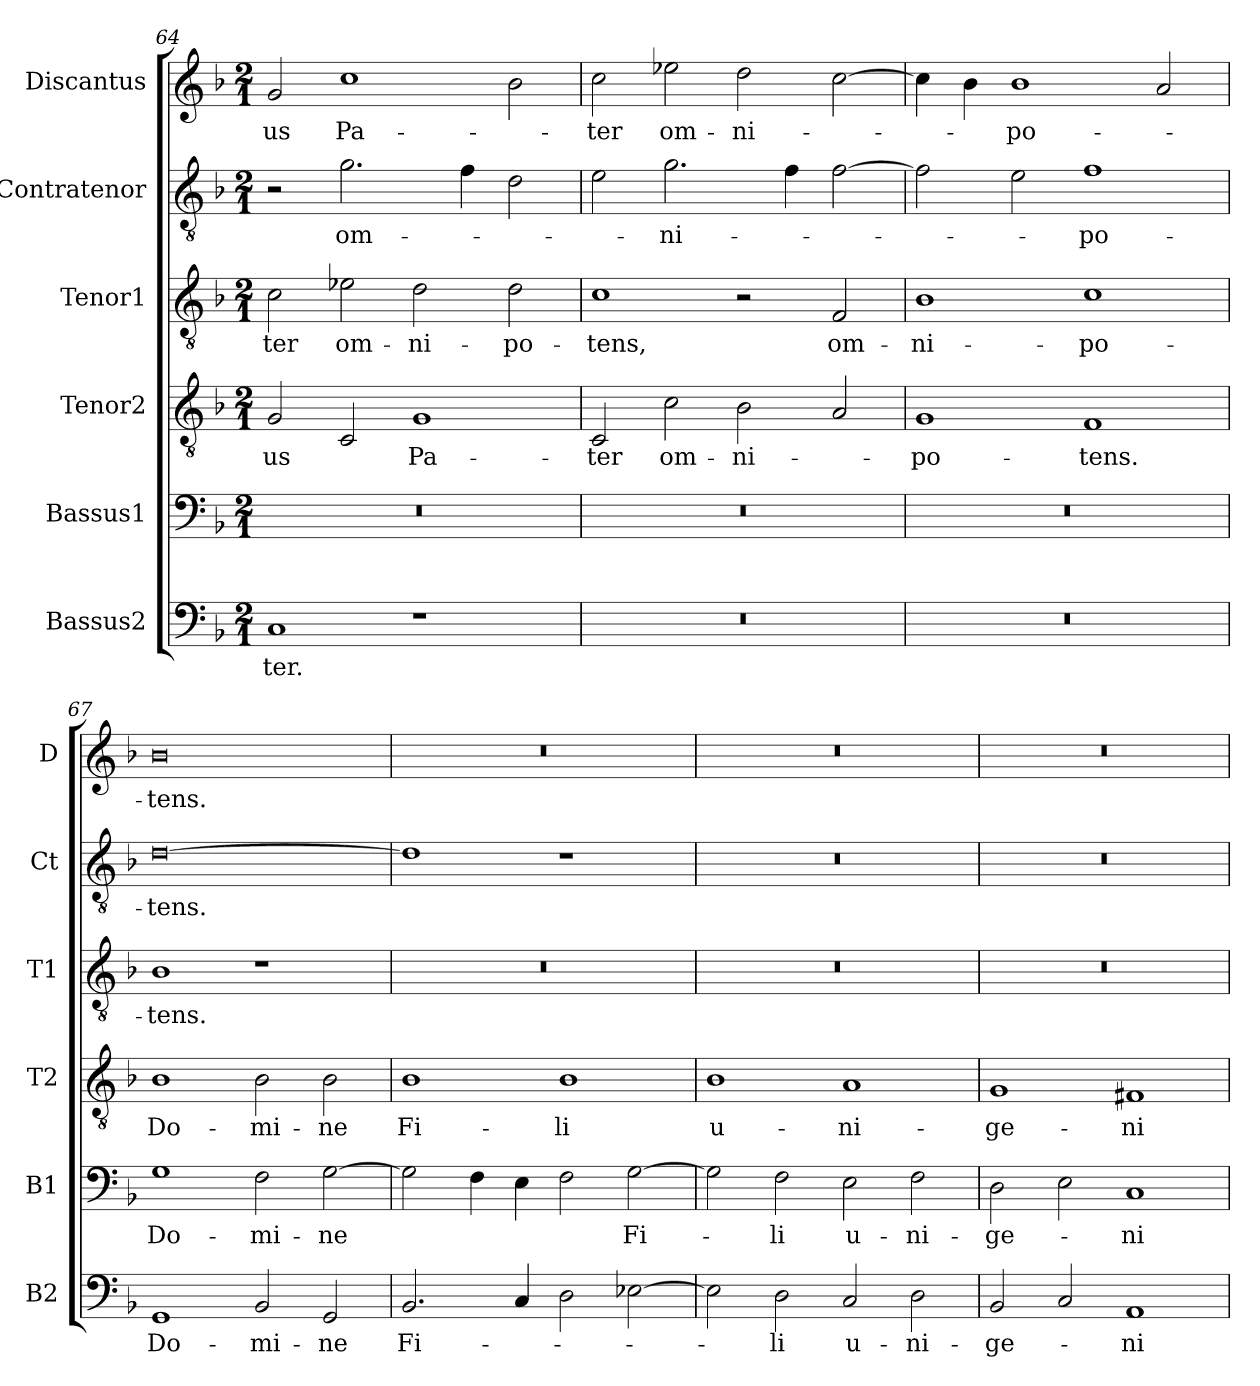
**kern	**text	**kern	**text	**kern	**text	**kern	**text	**kern	**text	**kern	**text
*part6	*part6	*part5	*part5	*part4	*part4	*part3	*part3	*part2	*part2	*part1	*part1
*staff6	*staff6	*staff5	*staff5	*staff4	*staff4	*staff3	*staff3	*staff2	*staff2	*staff1	*staff1
*I"Bassus2	*	*I"Bassus1	*	*I"Tenor2	*	*I"Tenor1	*	*I"Contratenor	*	*I"Discantus	*
*I'B2	*	*I'B1	*	*I'T2	*	*I'T1	*	*I'Ct	*	*I'D	*
*clefF4	*	*clefF4	*	*clefGv2	*	*clefGv2	*	*clefGv2	*	*clefG2	*
*k[b-]	*	*k[b-]	*	*k[b-]	*	*k[b-]	*	*k[b-]	*	*k[b-]	*
*M2/1	*	*M2/1	*	*M2/1	*	*M2/1	*	*M2/1	*	*M2/1	*
=64	=64	=64	=64	=64	=64	=64	=64	=64	=64	=64	=64
1C	-ter.	0r	.	2G/	-us	2c\	-ter	2r	.	2g/	-us
.	.	.	.	2C/	.	2e-X\	om-	2.g\	om-	1cc	Pa-
1r	.	.	.	1G	Pa-	2d\	-ni-	.	.	.	.
.	.	.	.	.	.	.	.	4f\	.	.	.
.	.	.	.	.	.	2d\	-po-	2d\	.	2b-\	.
=65	=65	=65	=65	=65	=65	=65	=65	=65	=65	=65	=65
0r	.	0r	.	2C/	-ter	1c	-tens,	2e\	.	2cc\	-ter
.	.	.	.	2c\	om-	.	.	2.g\	-ni-	2ee-X\	om-
.	.	.	.	2B-\	-ni-	2r	.	.	.	2dd\	-ni-
.	.	.	.	.	.	.	.	4f\	.	.	.
.	.	.	.	2A/	.	2F/	om-	[2f\	.	[2cc\	.
=66	=66	=66	=66	=66	=66	=66	=66	=66	=66	=66	=66
0r	.	0r	.	1G	-po-	1B-	-ni-	2f\]	.	4cc\]	.
.	.	.	.	.	.	.	.	.	.	4b-\	.
.	.	.	.	.	.	.	.	2e\	.	1b-	-po-
.	.	.	.	1F	-tens.	1c	-po-	1f	-po-	.	.
.	.	.	.	.	.	.	.	.	.	2a/	.
=67	=67	=67	=67	=67	=67	=67	=67	=67	=67	=67	=67
1GG	Do-	1G	Do-	1B-	Do-	1B-	-tens.	[0d	-tens.	0b-	-tens.
2BB-/	-mi-	2F\	-mi-	2B-\	-mi-	1r	.	.	.	.	.
2GG/	-ne	[2G\	-ne	2B-\	-ne	.	.	.	.	.	.
=68	=68	=68	=68	=68	=68	=68	=68	=68	=68	=68	=68
2.BB-/	Fi-	2G\]	.	1B-	Fi-	0r	.	1d]	.	0r	.
.	.	4F\	.	.	.	.	.	.	.	.	.
4C/	.	4E\	.	.	.	.	.	.	.	.	.
2D\	.	2F\	.	1B-	-li	.	.	1r	.	.	.
[2E-X\	.	[2G\	Fi-	.	.	.	.	.	.	.	.
=69	=69	=69	=69	=69	=69	=69	=69	=69	=69	=69	=69
2E-\]	.	2G\]	.	1B-	u-	0r	.	0r	.	0r	.
2D\	-li	2F\	-li	.	.	.	.	.	.	.	.
2C/	u-	2E\	u-	1A	-ni-	.	.	.	.	.	.
2D\	-ni-	2F\	-ni-	.	.	.	.	.	.	.	.
=70	=70	=70	=70	=70	=70	=70	=70	=70	=70	=70	=70
2BB-/	-ge-	2D\	-ge-	1G	-ge-	0r	.	0r	.	0r	.
2C/	.	2E\	.	.	.	.	.	.	.	.	.
1AA	-ni-	1C	-ni-	1F#X	-ni-	.	.	.	.	.	.
=	=	=	=	=	=	=	=	=	=	=	=
*-	*-	*-	*-	*-	*-	*-	*-	*-	*-	*-	*-
